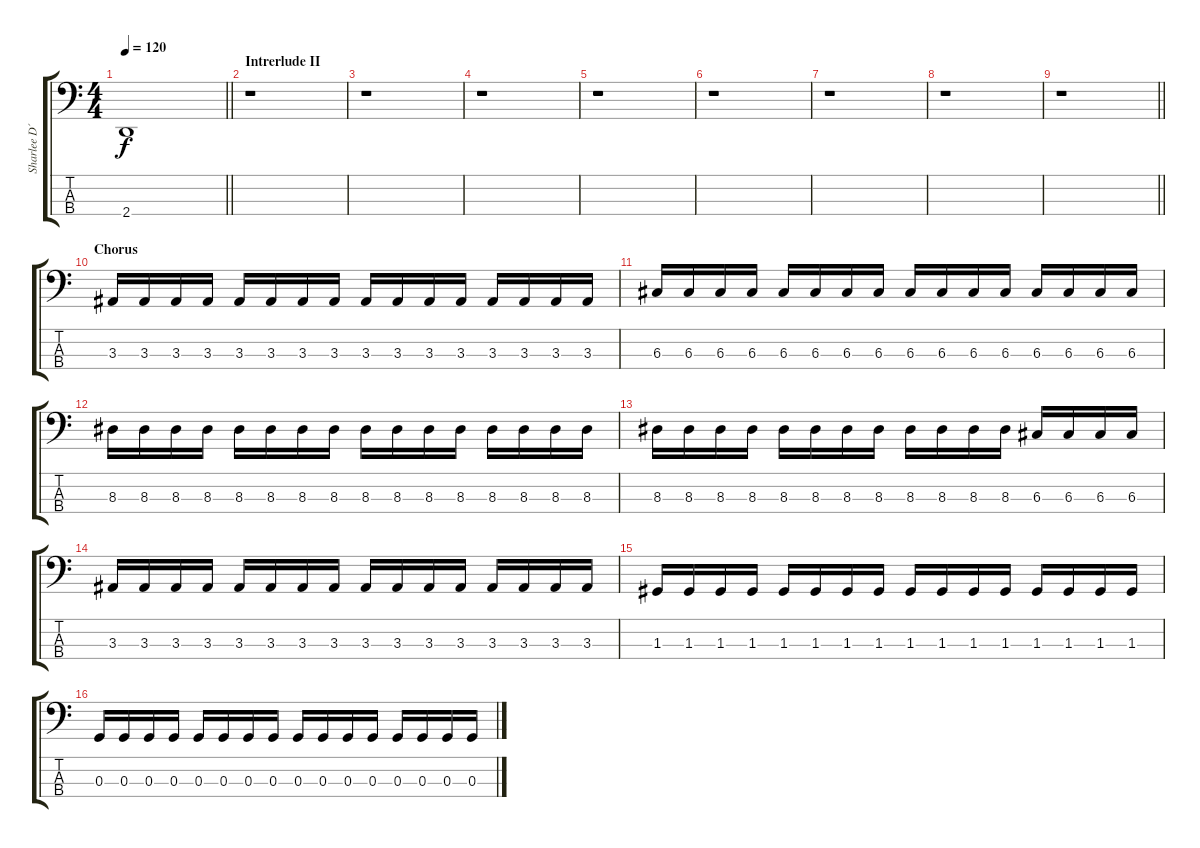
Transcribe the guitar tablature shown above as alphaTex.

\track ("Sharlee D´Angelow (Bass)" "Sharlee D´") {instrument electricbasspick}
\staff {score tabs}
\tuning (F2 C2 G1 C1) {hide}
\ts (4 4)
\tempo 120
\clef f4
\barLineRight lightlight
\ks c
2.4{t}.1{dy f} |
\section ("" "Intrerlude II")
r.1 |
r.1 |
r.1 |
r.1 |
r.1 |
r.1 |
r.1 |
\barLineRight lightlight
r.1 |
\section ("" "Chorus")
3.3.16{volume 16 balance 8 instrument electricbasspick} 3.3.16 3.3.16 3.3.16 3.3.16 3.3.16 3.3.16 3.3.16 3.3.16 3.3.16 3.3.16 3.3.16 3.3.16 3.3.16 3.3.16 3.3.16 |
6.3.16 6.3.16 6.3.16 6.3.16 6.3.16 6.3.16 6.3.16 6.3.16 6.3.16 6.3.16 6.3.16 6.3.16 6.3.16 6.3.16 6.3.16 6.3.16 |
8.3.16 8.3.16 8.3.16 8.3.16 8.3.16 8.3.16 8.3.16 8.3.16 8.3.16 8.3.16 8.3.16 8.3.16 8.3.16 8.3.16 8.3.16 8.3.16 |
8.3.16 8.3.16 8.3.16 8.3.16 8.3.16 8.3.16 8.3.16 8.3.16 8.3.16 8.3.16 8.3.16 8.3.16 6.3.16 6.3.16 6.3.16 6.3.16 |
3.3.16 3.3.16 3.3.16 3.3.16 3.3.16 3.3.16 3.3.16 3.3.16 3.3.16 3.3.16 3.3.16 3.3.16 3.3.16 3.3.16 3.3.16 3.3.16 |
1.3.16 1.3.16 1.3.16 1.3.16 1.3.16 1.3.16 1.3.16 1.3.16 1.3.16 1.3.16 1.3.16 1.3.16 1.3.16 1.3.16 1.3.16 1.3.16 |
0.3.16 0.3.16 0.3.16 0.3.16 0.3.16 0.3.16 0.3.16 0.3.16 0.3.16 0.3.16 0.3.16 0.3.16 0.3.16 0.3.16 0.3.16 0.3.16
